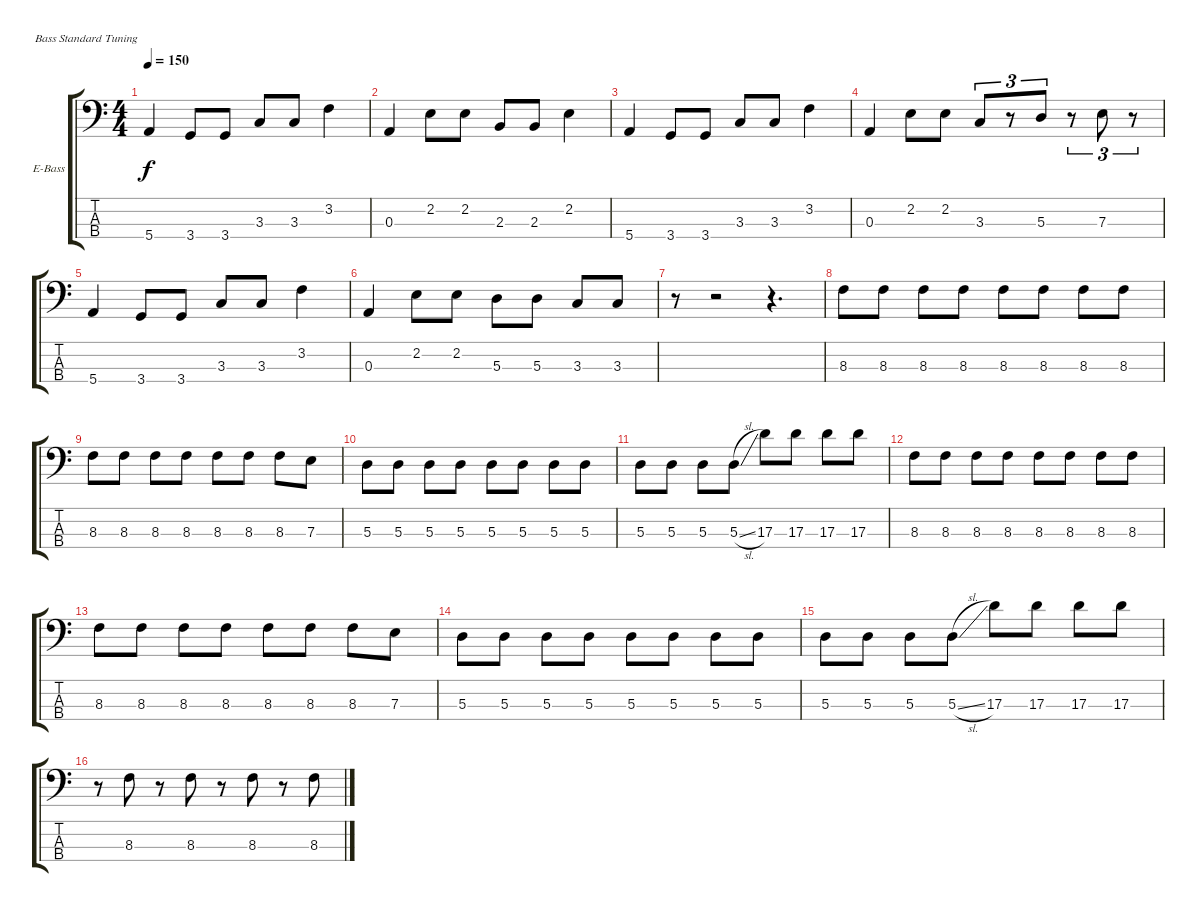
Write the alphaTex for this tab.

\defaultSystemsLayout 4
\bracketExtendMode groupsimilarinstruments
\firstSystemTrackNameOrientation horizontal
\otherSystemsTrackNameOrientation horizontal
\track ("Nick O’Malley" "E-Bass") {instrument electricbassfinger}
\staff {score tabs}
\tuning (G2 D2 A1 E1)
\ts (4 4)
\tempo 150
\clef f4
\scale
0.333333
\ks c
5.4.4{dy f} 3.4.8 3.4.8 3.3.8 3.3.8 3.2.4 |
\scale
0.333333 0.3.4 2.2.8 2.2.8 2.3.8 2.3.8 2.2.4 |
\scale
0.333333 5.4.4 3.4.8 3.4.8 3.3.8 3.3.8 3.2.4 |
\scale
0.333333 0.3.4 2.2.8 2.2.8 3.3.8{tu (3 2)} r.8{tu (3 2)} 5.3.8{tu (3 2)} r.8{tu (3 2)} 7.3.8{tu (3 2)} r.8{tu (3 2)} |
\scale
0.333333 5.4.4 3.4.8 3.4.8 3.3.8 3.3.8 3.2.4 |
\scale
0.333333 0.3.4 2.2.8 2.2.8 5.3.8 5.3.8 3.3.8 3.3.8 |
\scale
0.333333 r.8 r.2 r.4{d} |
\scale
0.333333 8.3.8 8.3.8 8.3.8 8.3.8 8.3.8 8.3.8 8.3.8 8.3.8 |
\scale
0.333333 8.3.8 8.3.8 8.3.8 8.3.8 8.3.8 8.3.8 8.3.8 7.3.8 |
\scale
0.333333 5.3.8 5.3.8 5.3.8 5.3.8 5.3.8 5.3.8 5.3.8 5.3.8 |
\scale
0.333333 5.3.8 5.3.8 5.3.8 5.3{sl}.8 17.3.8 17.3.8 17.3.8 17.3.8 |
\scale
0.333333 8.3.8 8.3.8 8.3.8 8.3.8 8.3.8 8.3.8 8.3.8 8.3.8 |
\scale
0.333333 8.3.8 8.3.8 8.3.8 8.3.8 8.3.8 8.3.8 8.3.8 7.3.8 |
\scale
0.333333 5.3.8 5.3.8 5.3.8 5.3.8 5.3.8 5.3.8 5.3.8 5.3.8 |
\scale
0.333333 5.3.8 5.3.8 5.3.8 5.3{sl}.8 17.3.8 17.3.8 17.3.8 17.3.8 |
\scale
0.333333 r.8 8.3.8 r.8 8.3.8 r.8 8.3.8 r.8 8.3.8
